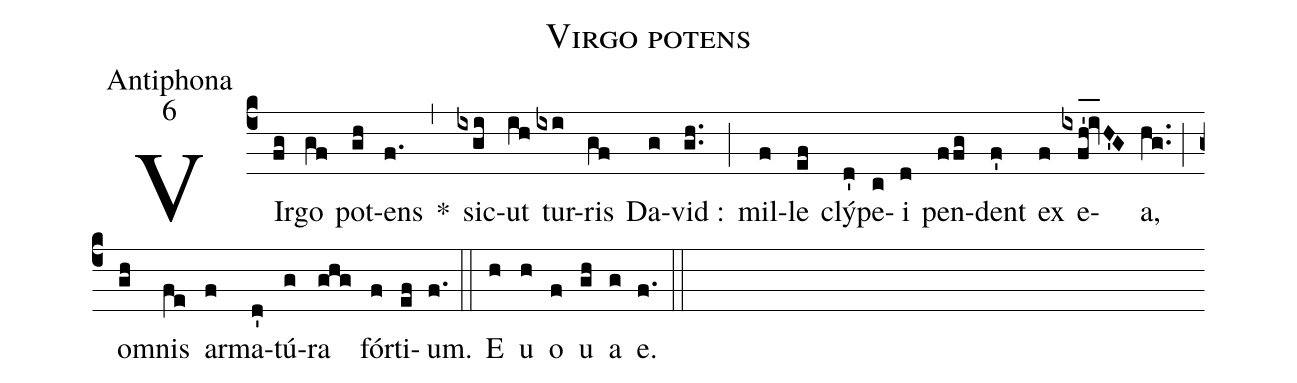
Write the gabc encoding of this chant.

name:Virgo potens;
office-part:Antiphona;
mode:6;
%%
(c4) VIr(fg)go(gf) pot(gh)ens(f.) *(,) sic(ixgi)ut(ih) tur(ixi)ris(gf) Da(g)vid :(gh..) (;) mil(f)le(ef) clý(d')pe(c)i(d) pen(ffg)dent(f') ex(f) e(ixfh'_[oh:h]!iv_[oh:h]H'G)a,(hg..) (;) o(gh)mnis(fe) ar(f)ma(d')tú(g)ra(ghg) fór(f)ti(ef)um.(f.) (::) <eu>E(h) u(h) o(f) u(gh) a(g) e.</eu>(f.) (::)
